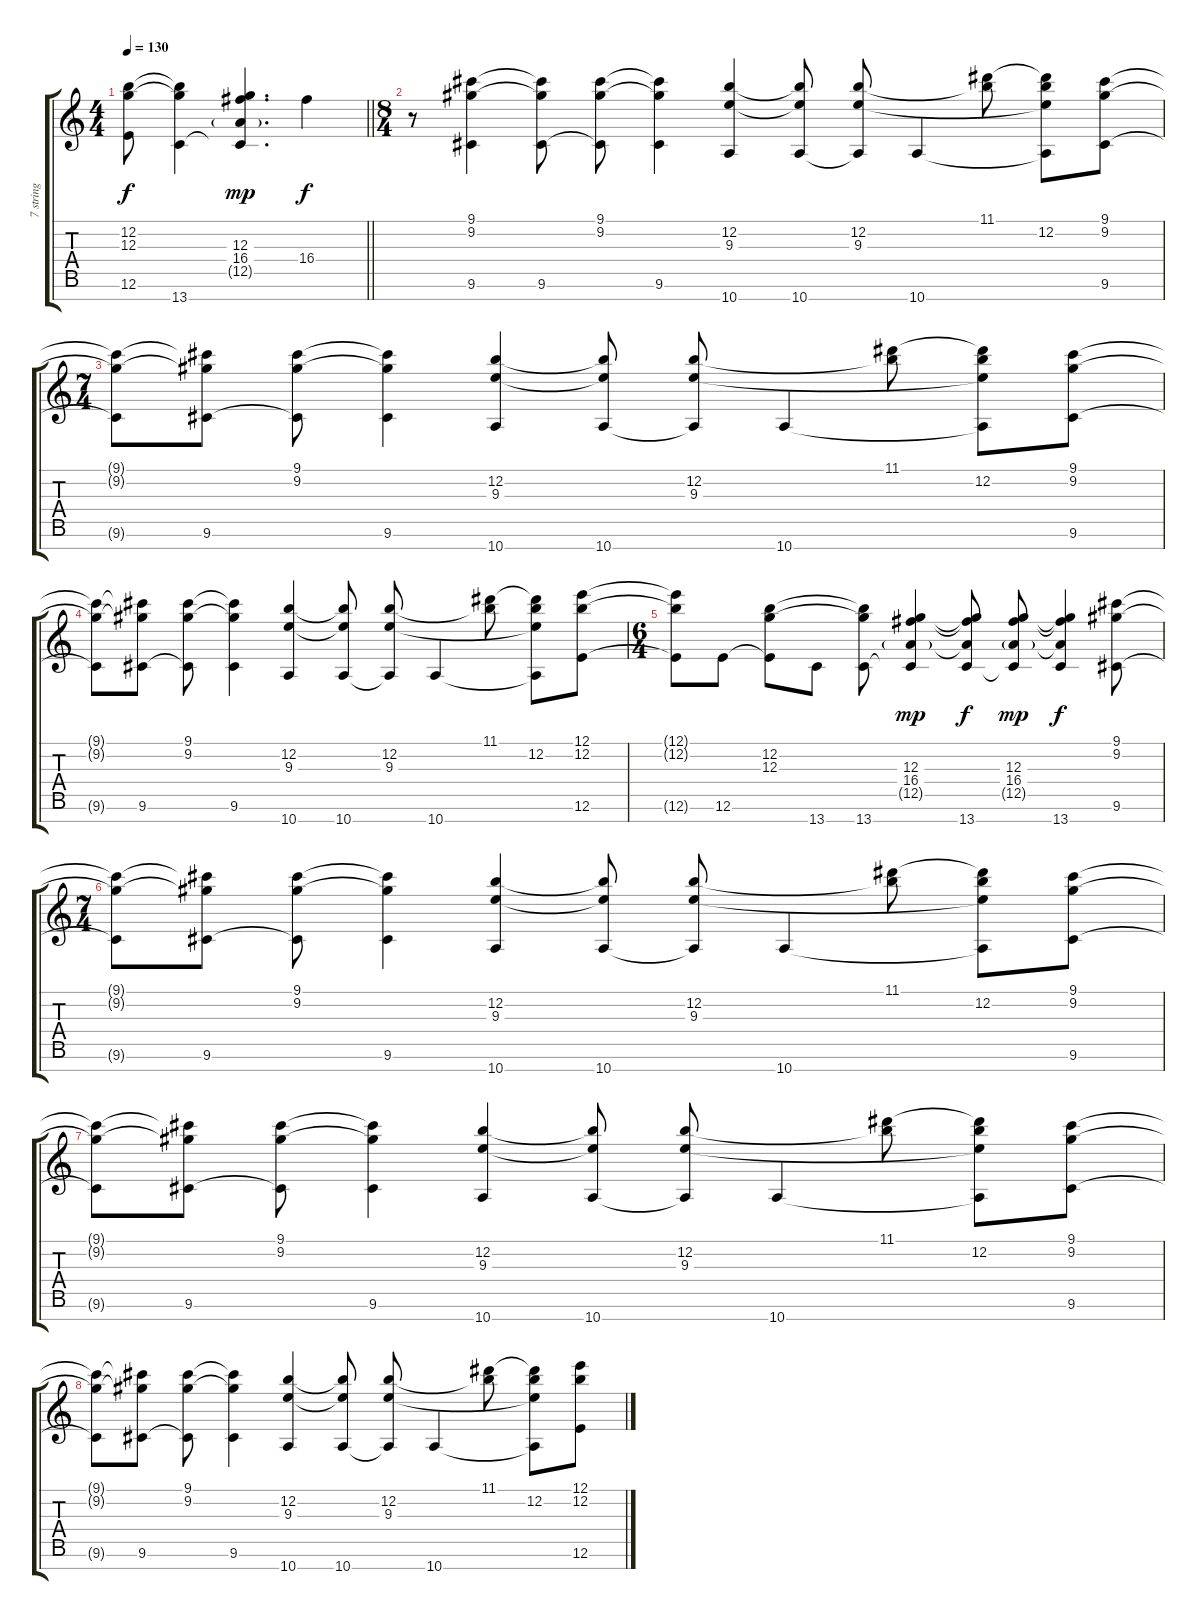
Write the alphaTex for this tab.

\track ("7 string" "7 string") {instrument electricguitarjazz}
\staff {score tabs}
\tuning (E4 B3 G3 D3 A2 E2 B1) {hide}
\ts (4 4)
\tempo 130
\clef g2
\barLineRight lightlight
\ks c
(12.2 12.3 12.6{t}).8{dy f} (12.2{t} 12.3{t} 13.7).4 (12.3 16.4 12.5{g} 13.7{t}).4{d dy mp} 16.4.4{dy f} |
\ts (8 4)
r.8 (9.1 9.2 9.6).4 (9.1{t} 9.2{t} 9.6).8 (9.1 9.2 9.6{t}).8 (9.1{t} 9.2{t} 9.6).4 (12.2 9.3 10.7).4 (12.2{t} 9.3{t} 10.7).8 (12.2 9.3 10.7{t}).8 10.7.4 (11.1 12.2{t}).8 (11.1{t} 12.2 9.3{t} 10.7{t}).8 (9.1 9.2 9.6).8 |
\ts (7 4)
(9.1{t} 9.2{t} 9.6{t}).8 (9.1{t} 9.2{t} 9.6).8 (9.1 9.2 9.6{t}).8 (9.1{t} 9.2{t} 9.6).4 (12.2 9.3 10.7).4 (12.2{t} 9.3{t} 10.7).8 (12.2 9.3 10.7{t}).8 10.7.4 (11.1 12.2{t}).8 (11.1{t} 12.2 9.3{t} 10.7{t}).8 (9.1 9.2 9.6).8 |
(9.1{t} 9.2{t} 9.6{t}).8 (9.1{t} 9.2{t} 9.6).8 (9.1 9.2 9.6{t}).8 (9.1{t} 9.2{t} 9.6).4 (12.2 9.3 10.7).4 (12.2{t} 9.3{t} 10.7).8 (12.2 9.3 10.7{t}).8 10.7.4 (11.1 12.2{t}).8 (11.1{t} 12.2 9.3{t} 10.7{t}).8 (12.1 12.2 12.6).8 |
\ts (6 4)
(12.1{t} 12.2{t} 12.6{t}).8 12.6.8 (12.2 12.3 12.6{t}).8 13.7.8 (12.2{t} 12.3{t} 13.7).8 (12.3 16.4 12.5{g} 13.7{t}).4{dy mp} (12.3{t} 16.4{t} 12.5{t} 13.7).8{dy f} (12.3 16.4 12.5{g} 13.7{t}).8{dy mp} (12.3{t} 16.4{t} 12.5{t} 13.7).4{dy f} (9.1 9.2 9.6).8 |
\ts (7 4)
(9.1{t} 9.2{t} 9.6{t}).8 (9.1{t} 9.2{t} 9.6).8 (9.1 9.2 9.6{t}).8 (9.1{t} 9.2{t} 9.6).4 (12.2 9.3 10.7).4 (12.2{t} 9.3{t} 10.7).8 (12.2 9.3 10.7{t}).8 10.7.4 (11.1 12.2{t}).8 (11.1{t} 12.2 9.3{t} 10.7{t}).8 (9.1 9.2 9.6).8 |
(9.1{t} 9.2{t} 9.6{t}).8 (9.1{t} 9.2{t} 9.6).8 (9.1 9.2 9.6{t}).8 (9.1{t} 9.2{t} 9.6).4 (12.2 9.3 10.7).4 (12.2{t} 9.3{t} 10.7).8 (12.2 9.3 10.7{t}).8 10.7.4 (11.1 12.2{t}).8 (11.1{t} 12.2 9.3{t} 10.7{t}).8 (9.1 9.2 9.6).8 |
(9.1{t} 9.2{t} 9.6{t}).8 (9.1{t} 9.2{t} 9.6).8 (9.1 9.2 9.6{t}).8 (9.1{t} 9.2{t} 9.6).4 (12.2 9.3 10.7).4 (12.2{t} 9.3{t} 10.7).8 (12.2 9.3 10.7{t}).8 10.7.4 (11.1 12.2{t}).8 (11.1{t} 12.2 9.3{t} 10.7{t}).8 (12.1 12.2 12.6).8
